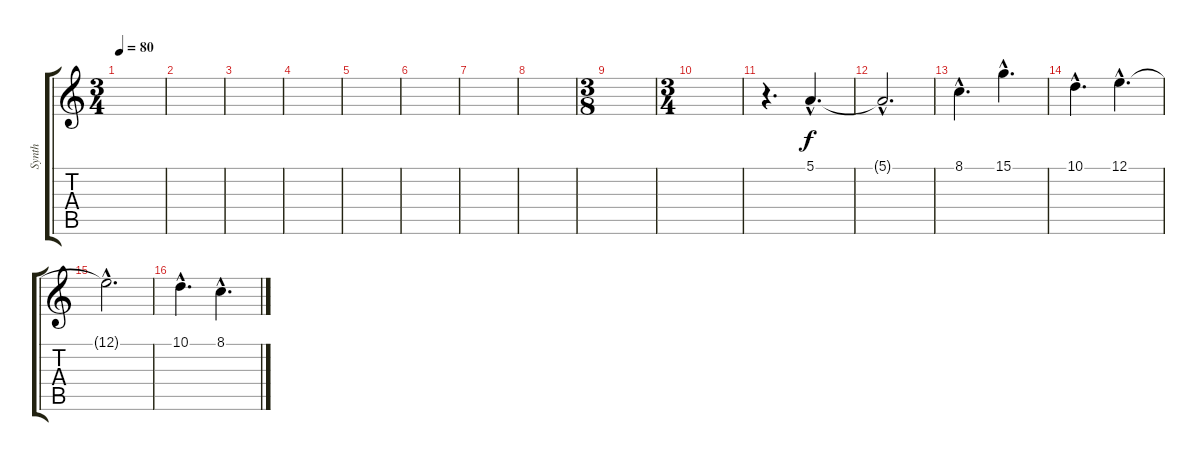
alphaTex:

\track ("Synth" "Synth") {instrument synthstrings1}
\staff {score tabs}
\tuning (E4 B3 G3 D3 A2 E2) {hide}
\ts (3 4)
\tempo 80
\clef g2
\ks c
|
|
|
|
|
|
|
|
\ts (3 8)
|
\ts (3 4)
|
r.4{d} 5.1{hac}.4{d} |
5.1{hac t}.2{d} |
8.1{hac}.4{d} 15.1{hac}.4{d} |
10.1{hac}.4{d} 12.1{hac}.4{d} |
12.1{hac t}.2{d} |
10.1{hac}.4{d} 8.1{hac}.4{d}
